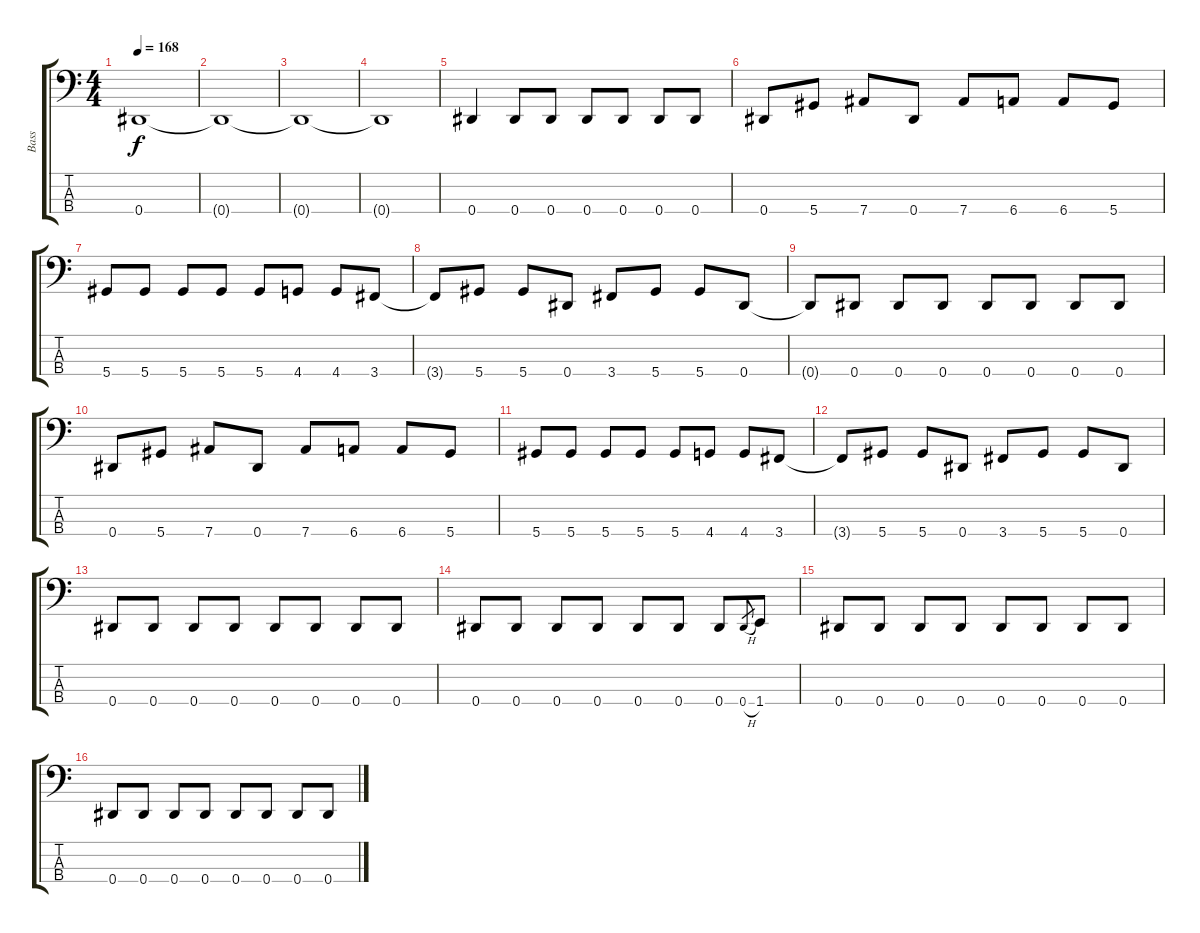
\track ("Bass" "Bass") {instrument electricbasspick}
\staff {score tabs}
\tuning (Gb2 Db2 Ab1 Eb1) {hide}
\ts (4 4)
\tempo 168
\clef f4
\ks c
0.4{t}.1{dy f} |
0.4{t}.1 |
0.4{t}.1 |
0.4{t}.1 |
0.4.4 0.4.8 0.4.8 0.4.8 0.4.8 0.4.8 0.4.8 |
0.4.8 5.4.8 7.4.8 0.4.8 7.4.8 6.4.8 6.4.8 5.4.8 |
5.4.8 5.4.8 5.4.8 5.4.8 5.4.8 4.4.8 4.4.8 3.4.8 |
3.4{t}.8 5.4.8 5.4.8 0.4.8 3.4.8 5.4.8 5.4.8 0.4.8 |
0.4{t}.8 0.4.8 0.4.8 0.4.8 0.4.8 0.4.8 0.4.8 0.4.8 |
0.4.8 5.4.8 7.4.8 0.4.8 7.4.8 6.4.8 6.4.8 5.4.8 |
5.4.8 5.4.8 5.4.8 5.4.8 5.4.8 4.4.8 4.4.8 3.4.8 |
3.4{t}.8 5.4.8 5.4.8 0.4.8 3.4.8 5.4.8 5.4.8 0.4.8 |
0.4.8 0.4.8 0.4.8 0.4.8 0.4.8 0.4.8 0.4.8 0.4.8 |
0.4.8 0.4.8 0.4.8 0.4.8 0.4.8 0.4.8 0.4.8 0.4{h}.8{gr} 1.4.8 |
0.4.8 0.4.8 0.4.8 0.4.8 0.4.8 0.4.8 0.4.8 0.4.8 |
0.4.8 0.4.8 0.4.8 0.4.8 0.4.8 0.4.8 0.4.8 0.4.8
